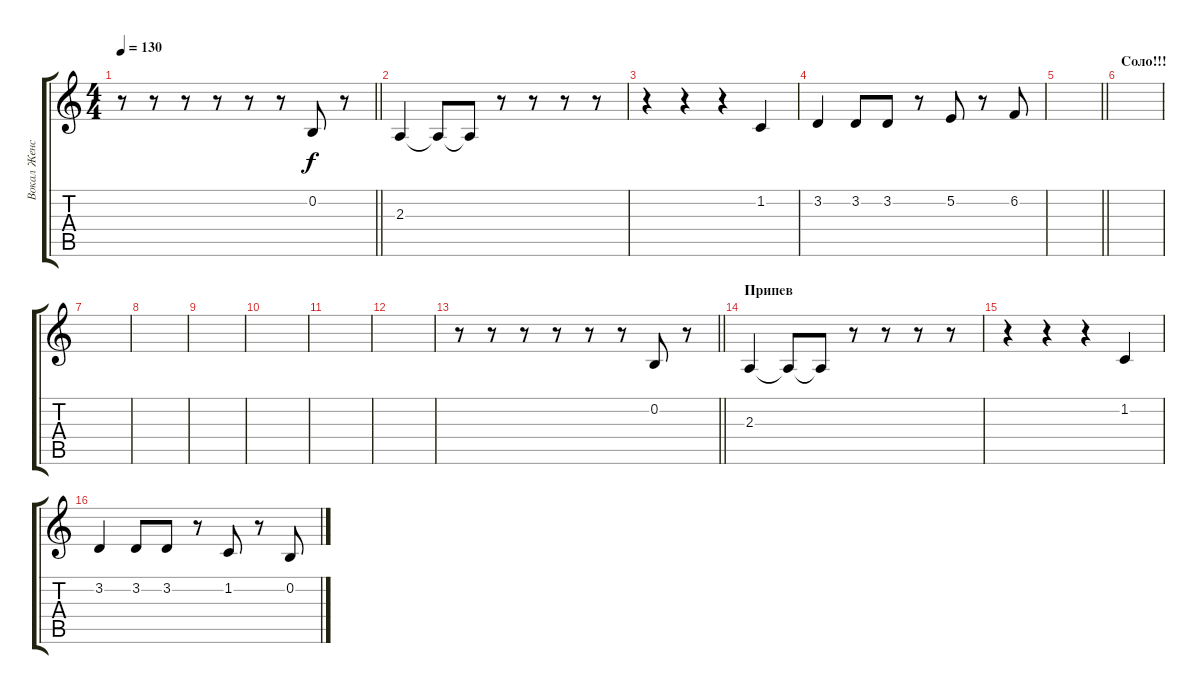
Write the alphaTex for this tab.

\track ("Вокал Женский" "Вокал Женс") {instrument fx5brightness}
\staff {score tabs}
\tuning (E4 B3 G3 D3 A2 E2) {hide}
\ts (4 4)
\tempo 130
\clef g2
\barLineRight lightlight
\ks c
r.8{dy f} r.8 r.8 r.8 r.8 r.8 0.2.8 r.8 |
2.3.4 2.3{t}.8 2.3{t}.8 r.8 r.8 r.8 r.8 |
r.4 r.4 r.4 1.2.4 |
3.2.4 3.2.8 3.2.8 r.8 5.2.8 r.8 6.2.8 |
\barLineRight lightlight
|
\section ("" "Соло!!!")
|
|
|
|
|
|
|
\barLineRight lightlight
r.8 r.8 r.8 r.8 r.8 r.8 0.2.8 r.8 |
\section ("" "Припев")
2.3.4 2.3{t}.8 2.3{t}.8 r.8 r.8 r.8 r.8 |
r.4 r.4 r.4 1.2.4 |
3.2.4 3.2.8 3.2.8 r.8 1.2.8 r.8 0.2.8
